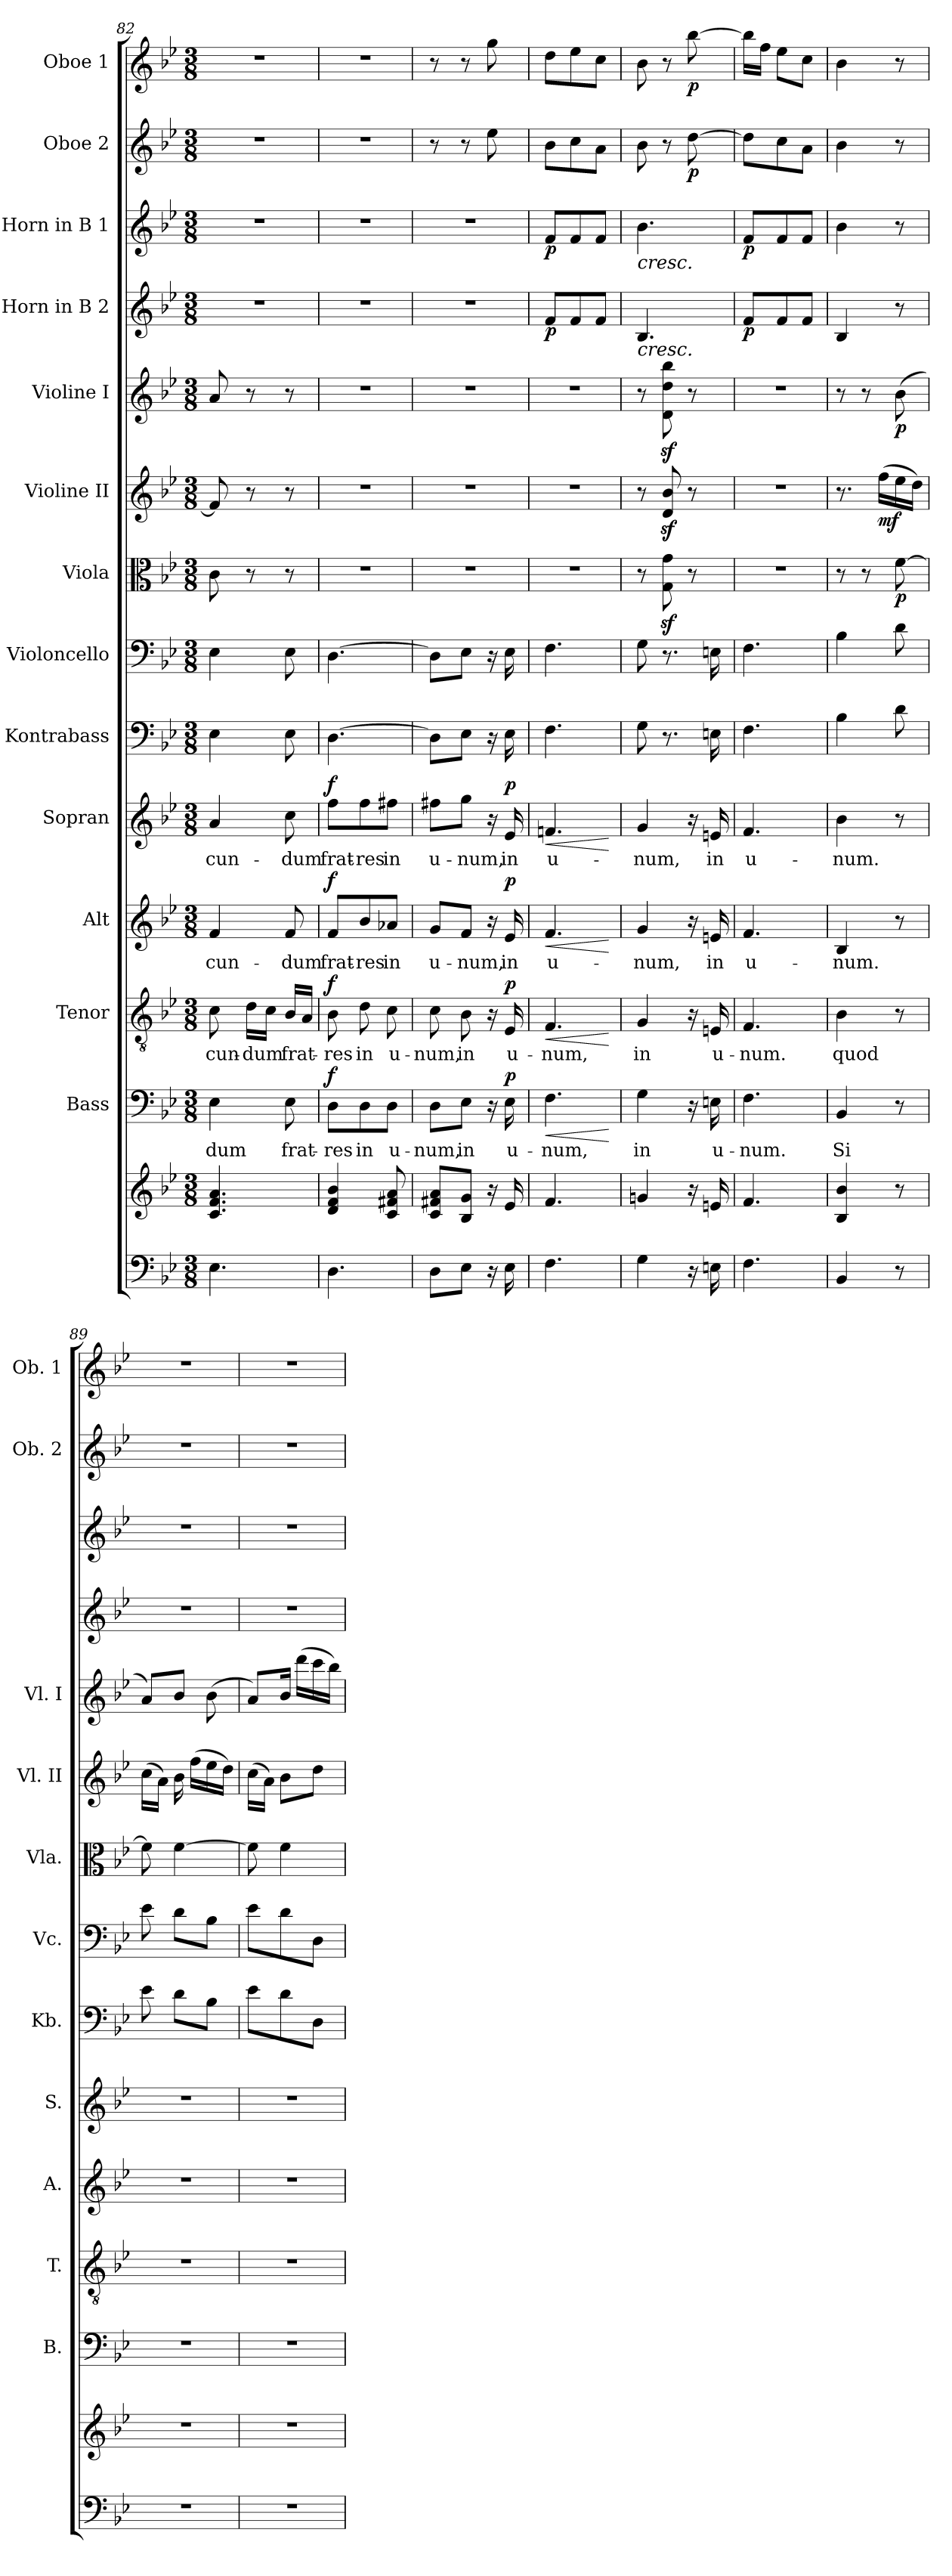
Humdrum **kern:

**kern	**kern	**kern	**text	**dynam	**kern	**text	**dynam	**kern	**text	**dynam	**kern	**text	**dynam	**kern	**kern	**kern	**dynam	**kern	**dynam	**kern	**dynam	**kern	**dynam	**kern	**dynam	**kern	**dynam	**kern	**dynam
*part14	*part14	*part13	*part13	*part13	*part12	*part12	*part12	*part11	*part11	*part11	*part10	*part10	*part10	*part9	*part8	*part7	*part7	*part6	*part6	*part5	*part5	*part4	*part4	*part3	*part3	*part2	*part2	*part1	*part1
*staff15	*staff14	*staff13	*staff13	*staff13	*staff12	*staff12	*staff12	*staff11	*staff11	*staff11	*staff10	*staff10	*staff10	*staff9	*staff8	*staff7	*staff7	*staff6	*staff6	*staff5	*staff5	*staff4	*staff4	*staff3	*staff3	*staff2	*staff2	*staff1	*staff1
*	*	*I"Bass	*	*	*I"Tenor	*	*	*I"Alt	*	*	*I"Sopran	*	*	*I"Kontrabass	*I"Violoncello	*I"Viola	*	*I"Violine II	*	*I"Violine I	*	*I"Horn in B 2	*	*I"Horn in B 1	*	*I"Oboe 2	*	*I"Oboe 1	*
*	*	*I'B.	*	*	*I'T.	*	*	*I'A.	*	*	*I'S.	*	*	*I'Kb.	*I'Vc.	*I'Vla.	*	*I'Vl. II	*	*I'Vl. I	*	*	*	*	*	*I'Ob. 2	*	*I'Ob. 1	*
*clefF4	*clefG2	*clefF4	*	*	*clefGv2	*	*	*clefG2	*	*	*clefG2	*	*	*clefF4	*clefF4	*clefC3	*	*clefG2	*	*clefG2	*	*clefG2	*	*clefG2	*	*clefG2	*	*clefG2	*
*	*	*	*	*	*	*	*	*	*	*	*	*	*	*ITrd7c12	*	*	*	*	*	*	*	*ITrd8c14	*	*ITrd8c14	*	*	*	*	*
*k[b-e-]	*k[b-e-]	*k[b-e-]	*	*	*k[b-e-]	*	*	*k[b-e-]	*	*	*k[b-e-]	*	*	*k[b-e-]	*k[b-e-]	*k[b-e-]	*	*k[b-e-]	*	*k[b-e-]	*	*k[b-e-]	*	*k[b-e-]	*	*k[b-e-]	*	*k[b-e-]	*
*B-:	*B-:	*B-:	*	*	*B-:	*	*	*B-:	*	*	*B-:	*	*	*B-:	*B-:	*B-:	*	*B-:	*	*B-:	*	*B-:	*	*B-:	*	*B-:	*	*B-:	*
*M3/8	*M3/8	*M3/8	*	*	*M3/8	*	*	*M3/8	*	*	*M3/8	*	*	*M3/8	*M3/8	*M3/8	*	*M3/8	*	*M3/8	*	*M3/8	*	*M3/8	*	*M3/8	*	*M3/8	*
=82	=82	=82	=82	=82	=82	=82	=82	=82	=82	=82	=82	=82	=82	=82	=82	=82	=82	=82	=82	=82	=82	=82	=82	=82	=82	=82	=82	=82	=82
!	!	!	!LO:LY:b	!	!	!LO:LY:b	!	!	!LO:LY:b	!	!	!LO:LY:b	!	!	!	!	!	!	!	!	!	!	!	!	!	!	!	!	!
4.E-\	4.c/ 4.f/ 4.a/	4E-\	-dum	.	8c\	-cun-	.	4f/	-cun-	.	4a/	-cun-	.	4EE-\	4E-\	8c\	.	8f/]	.	8a/	.	4.r	.	4.r	.	4.r	.	4.r	.
!	!	!	!	!	!	!LO:LY:b	!	!	!	!	!	!	!	!	!	!	!	!	!	!	!	!	!	!	!	!	!	!	!
.	.	.	.	.	16d\LL	-dum	.	.	.	.	.	.	.	.	.	8r	.	8r	.	8r	.	.	.	.	.	.	.	.	.
.	.	.	.	.	16c\JJ	.	.	.	.	.	.	.	.	.	.	.	.	.	.	.	.	.	.	.	.	.	.	.	.
!	!	!	!LO:LY:b	!	!	!LO:LY:b	!	!	!LO:LY:b	!	!	!LO:LY:b	!	!	!	!	!	!	!	!	!	!	!	!	!	!	!	!	!
.	.	8E-\	frat-	.	16B-/LL	frat-	.	8f/	-dum	.	8cc\	-dum	.	8EE-\	8E-\	8r	.	8r	.	8r	.	.	.	.	.	.	.	.	.
.	.	.	.	.	16A/JJ	.	.	.	.	.	.	.	.	.	.	.	.	.	.	.	.	.	.	.	.	.	.	.	.
!!LO:PB:g=z
=83	=83	=83	=83	=83	=83	=83	=83	=83	=83	=83	=83	=83	=83	=83	=83	=83	=83	=83	=83	=83	=83	=83	=83	=83	=83	=83	=83	=83	=83
!	!	!	!LO:LY:b	!LO:DY:a	!	!LO:LY:b	!LO:DY:a	!	!LO:LY:b	!LO:DY:a	!	!LO:LY:b	!LO:DY:a	!	!	!	!	!	!	!	!	!	!	!	!	!	!	!	!
4.D\	4d/ 4f/ 4b-/	8D\L	-res	f	8B-\	-res	f	8f/L	frat-	f	8ff\L	frat-	f	[4.DD\	[4.D\	4.r	.	4.r	.	4.r	.	4.r	.	4.r	.	4.r	.	4.r	.
!	!	!	!LO:LY:b	!	!	!LO:LY:b	!	!	!LO:LY:b	!	!	!LO:LY:b	!	!	!	!	!	!	!	!	!	!	!	!	!	!	!	!	!
.	.	8D\	in	.	8d\	in	.	8b-/	-res	.	8ff\	-res	.	.	.	.	.	.	.	.	.	.	.	.	.	.	.	.	.
!	!	!	!LO:LY:b	!	!	!LO:LY:b	!	!	!LO:LY:b	!	!	!LO:LY:b	!	!	!	!	!	!	!	!	!	!	!	!	!	!	!	!	!
.	8c/ 8f#X/ 8a/	8D\J	u-	.	8c\	u-	.	8a-X/J	in	.	8ff#X\J	in	.	.	.	.	.	.	.	.	.	.	.	.	.	.	.	.	.
=84	=84	=84	=84	=84	=84	=84	=84	=84	=84	=84	=84	=84	=84	=84	=84	=84	=84	=84	=84	=84	=84	=84	=84	=84	=84	=84	=84	=84	=84
!	!	!	!LO:LY:b	!	!	!LO:LY:b	!	!	!LO:LY:b	!	!	!LO:LY:b	!	!	!	!	!	!	!	!	!	!	!	!	!	!	!	!	!
8D\L	8c/ 8f#X/ 8a/L	8D\L	-num,	.	8c\	-num,	.	8g/L	u-	.	8ff#X\L	u-	.	8DD\L]	8D\L]	4.r	.	4.r	.	4.r	.	4.r	.	4.r	.	8r	.	8r	.
!	!	!	!LO:LY:b	!	!	!LO:LY:b	!	!	!LO:LY:b	!	!	!LO:LY:b	!	!	!	!	!	!	!	!	!	!	!	!	!	!	!	!	!
8E-\J	8B-/ 8g/J	8E-\J	in	.	8B-\	in	.	8f/J	-num,	.	8gg\J	-num,	.	8EE-\J	8E-\J	.	.	.	.	.	.	.	.	.	.	8r	.	8r	.
16r	16r	16r	.	.	16r	.	.	16r	.	.	16r	.	.	16r	16r	.	.	.	.	.	.	.	.	.	.	8ee-\	.	8gg\	.
!	!	!	!LO:LY:b	!LO:DY:a	!	!LO:LY:b	!LO:DY:a	!	!LO:LY:b	!LO:DY:a	!	!LO:LY:b	!LO:DY:a	!	!	!	!	!	!	!	!	!	!	!	!	!	!	!	!
16E-\	16e-/	16E-\	u-	p	16E-/	u-	p	16e-/	in	p	16e-/	in	p	16EE-\	16E-\	.	.	.	.	.	.	.	.	.	.	.	.	.	.
=85	=85	=85	=85	=85	=85	=85	=85	=85	=85	=85	=85	=85	=85	=85	=85	=85	=85	=85	=85	=85	=85	=85	=85	=85	=85	=85	=85	=85	=85
!	!	!	!LO:LY:b	!LO:HP:b	!	!LO:LY:b	!LO:HP:b	!	!LO:LY:b	!LO:HP:b	!	!LO:LY:b	!LO:HP:b	!	!	!	!	!	!	!	!	!	!LO:DY:b	!	!LO:DY:b	!	!	!	!
4.F\	4.f/	4.F\	-num,	<	4.F/	-num,	<	4.f/	u-	<	4.fn/	u-	<	4.FF\	4.F\	4.r	.	4.r	.	4.r	.	8F/L	p	8F/L	p	8b-\L	.	8dd\L	.
.	.	.	.	.	.	.	.	.	.	.	.	.	.	.	.	.	.	.	.	.	.	8F/	.	8F/	.	8cc\	.	8ee-\	.
.	.	.	.	.	.	.	.	.	.	.	.	.	.	.	.	.	.	.	.	.	.	8F/J	.	8F/J	.	8a\J	.	8cc\J	.
.	.	.	.	[	.	.	[	.	.	[	.	.	[	.	.	.	.	.	.	.	.	.	.	.	.	.	.	.	.
=86	=86	=86	=86	=86	=86	=86	=86	=86	=86	=86	=86	=86	=86	=86	=86	=86	=86	=86	=86	=86	=86	=86	=86	=86	=86	=86	=86	=86	=86
!	!	!	!LO:LY:b	!	!	!LO:LY:b	!	!	!LO:LY:b	!	!	!LO:LY:b	!	!	!	!	!	!	!	!	!	!	!LO:HP:b	!	!LO:HP:b	!	!	!	!
4G\	4gn/	4G\	in	.	4G/	in	.	4g/	-num,	.	4g/	-num,	.	8GG\	8G\	8r	.	8r	.	8r	.	4.BB-/	<	4.B-\	<	8b-\	.	8b-\	.
.	.	.	.	.	.	.	.	.	.	.	.	.	.	8.r	8.r	8G\z< 8g\z<	.	8d/z< 8b-/z<	.	8d\z< 8dd\z< 8bb-\z<	.	.	.	.	.	8r	.	8r	.
!	!	!	!	!	!	!	!	!	!	!	!	!	!	!	!	!	!	!	!	!	!	!	!	!	!	!	!LO:DY:b	!	!LO:DY:b
16r	16r	16r	.	.	16r	.	.	16r	.	.	16r	.	.	.	.	8r	.	8r	.	8r	.	.	.	.	.	[8dd\	p	[8bb-\	p
!	!	!	!LO:LY:b	!	!	!LO:LY:b	!	!	!LO:LY:b	!	!	!LO:LY:b	!	!	!	!	!	!	!	!	!	!	!	!	!	!	!	!	!
16En\	16en/	16En\	u-	.	16En/	u-	.	16en/	in	.	16en/	in	.	16EEn\	16En\	.	.	.	.	.	.	.	.	.	.	.	.	.	.
=87	=87	=87	=87	=87	=87	=87	=87	=87	=87	=87	=87	=87	=87	=87	=87	=87	=87	=87	=87	=87	=87	=87	=87	=87	=87	=87	=87	=87	=87
!	!	!	!LO:LY:b	!	!	!LO:LY:b	!	!	!LO:LY:b	!	!	!LO:LY:b	!	!	!	!	!	!	!	!	!	!	!LO:DY:b	!	!LO:DY:b	!	!	!	!
4.F\	4.f/	4.F\	-num.	.	4.F/	-num.	.	4.f/	u-	.	4.f/	u-	.	4.FF\	4.F\	4.r	.	4.r	.	4.r	.	8F/L	p	8F/L	p	8dd\L]	.	16bb-\LL]	.
.	.	.	.	.	.	.	.	.	.	.	.	.	.	.	.	.	.	.	.	.	.	.	.	.	.	.	.	16ff\JJ	.
.	.	.	.	.	.	.	.	.	.	.	.	.	.	.	.	.	.	.	.	.	.	8F/	[	8F/	[	8cc\	.	8ee-\L	.
.	.	.	.	.	.	.	.	.	.	.	.	.	.	.	.	.	.	.	.	.	.	8F/J	.	8F/J	.	8a\J	.	8cc\J	.
=88	=88	=88	=88	=88	=88	=88	=88	=88	=88	=88	=88	=88	=88	=88	=88	=88	=88	=88	=88	=88	=88	=88	=88	=88	=88	=88	=88	=88	=88
!	!	!	!LO:LY:b	!	!	!LO:LY:b	!	!	!LO:LY:b	!	!	!LO:LY:b	!	!	!	!	!	!	!	!	!	!	!	!	!	!	!	!	!
4BB-/	4B-/ 4b-/	4BB-/	Si-	.	4B-\	quod	.	4B-/	-num.	.	4b-\	-num.	.	4BB-\	4B-\	8r	.	8.r	.	8r	.	4BB-/	.	4B-\	.	4b-\	.	4b-\	.
.	.	.	.	.	.	.	.	.	.	.	.	.	.	.	.	8r	.	.	.	8r	.	.	.	.	.	.	.	.	.
!	!	!	!	!	!	!	!	!	!	!	!	!	!	!	!	!	!	!	!LO:DY:b	!	!	!	!	!	!	!	!	!	!
.	.	.	.	.	.	.	.	.	.	.	.	.	.	.	.	.	.	(>16ff\LL	mf	.	.	.	.	.	.	.	.	.	.
!	!	!	!	!	!	!	!	!	!	!	!	!	!	!	!	!	!LO:DY:b	!	!	!	!LO:DY:b	!	!	!	!	!	!	!	!
8r	8r	8r	.	.	8r	.	.	8r	.	.	8r	.	.	8D\	8d\	[8f\	p	16ee-\	.	(>8b-\	p	8r	.	8r	.	8r	.	8r	.
.	.	.	.	.	.	.	.	.	.	.	.	.	.	.	.	.	.	16dd\JJ)	.	.	.	.	.	.	.	.	.	.	.
=89	=89	=89	=89	=89	=89	=89	=89	=89	=89	=89	=89	=89	=89	=89	=89	=89	=89	=89	=89	=89	=89	=89	=89	=89	=89	=89	=89	=89	=89
4.r	4.r	4.r	.	.	4.r	.	.	4.r	.	.	4.r	.	.	8E-\	8e-\	8f\]	.	(>16cc\LL	.	8a/L)	.	4.r	.	4.r	.	4.r	.	4.r	.
.	.	.	.	.	.	.	.	.	.	.	.	.	.	.	.	.	.	16a\JJ)	.	.	.	.	.	.	.	.	.	.	.
.	.	.	.	.	.	.	.	.	.	.	.	.	.	8D\L	8d\L	[4f\	.	16b-\	.	8b-/J	.	.	.	.	.	.	.	.	.
.	.	.	.	.	.	.	.	.	.	.	.	.	.	.	.	.	.	(>16ff\LL	.	.	.	.	.	.	.	.	.	.	.
.	.	.	.	.	.	.	.	.	.	.	.	.	.	8BB-\J	8B-\J	.	.	16ee-\	.	(>8b-\	.	.	.	.	.	.	.	.	.
.	.	.	.	.	.	.	.	.	.	.	.	.	.	.	.	.	.	16dd\JJ)	.	.	.	.	.	.	.	.	.	.	.
=90	=90	=90	=90	=90	=90	=90	=90	=90	=90	=90	=90	=90	=90	=90	=90	=90	=90	=90	=90	=90	=90	=90	=90	=90	=90	=90	=90	=90	=90
4.r	4.r	4.r	.	.	4.r	.	.	4.r	.	.	4.r	.	.	8E-\L	8e-\L	8f\]	.	(>16cc\LL	.	8a/L)	.	4.r	.	4.r	.	4.r	.	4.r	.
.	.	.	.	.	.	.	.	.	.	.	.	.	.	.	.	.	.	16a\JJ)	.	.	.	.	.	.	.	.	.	.	.
.	.	.	.	.	.	.	.	.	.	.	.	.	.	8D\	8d\	4f\	.	8b-\L	.	16b-/Jk	.	.	.	.	.	.	.	.	.
.	.	.	.	.	.	.	.	.	.	.	.	.	.	.	.	.	.	.	.	(>16ddd\LL	.	.	.	.	.	.	.	.	.
.	.	.	.	.	.	.	.	.	.	.	.	.	.	8DD\J	8D\J	.	.	8dd\J	.	16ccc\	.	.	.	.	.	.	.	.	.
.	.	.	.	.	.	.	.	.	.	.	.	.	.	.	.	.	.	.	.	16bb-\JJ)	.	.	.	.	.	.	.	.	.
=	=	=	=	=	=	=	=	=	=	=	=	=	=	=	=	=	=	=	=	=	=	=	=	=	=	=	=	=	=
*-	*-	*-	*-	*-	*-	*-	*-	*-	*-	*-	*-	*-	*-	*-	*-	*-	*-	*-	*-	*-	*-	*-	*-	*-	*-	*-	*-	*-	*-
